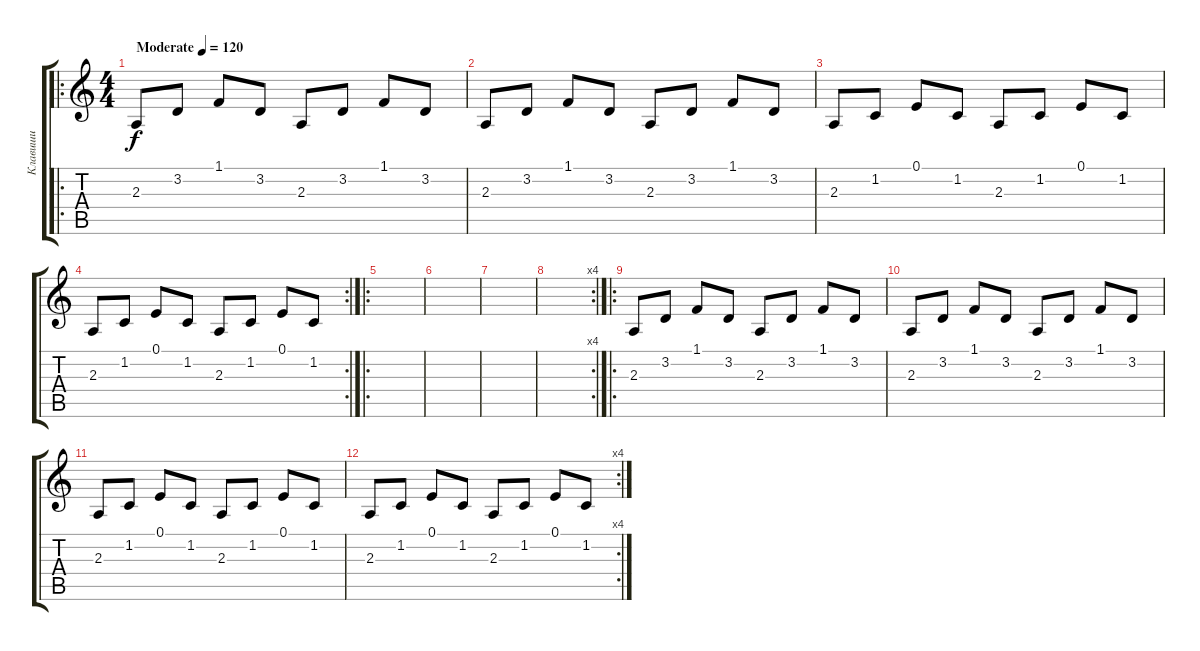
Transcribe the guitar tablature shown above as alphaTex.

\track ("Клавиши" "Клавиши") {instrument acousticgrandpiano}
\staff {score tabs}
\tuning (E4 B3 G3 D3 A2 E2) {hide}
\ro
\ts (4 4)
\tempo (120 "Moderate")
\clef g2
\ks c
2.3.8{dy f instrument acousticgrandpiano} 3.2.8 1.1.8 3.2.8 2.3.8 3.2.8 1.1.8 3.2.8 |
2.3.8 3.2.8 1.1.8 3.2.8 2.3.8 3.2.8 1.1.8 3.2.8 |
2.3.8 1.2.8 0.1.8 1.2.8 2.3.8 1.2.8 0.1.8 1.2.8 |
\rc 2
2.3.8 1.2.8 0.1.8 1.2.8 2.3.8 1.2.8 0.1.8 1.2.8 |
\ro
|
|
|
\rc 4
|
\ro
2.3.8 3.2.8 1.1.8 3.2.8 2.3.8 3.2.8 1.1.8 3.2.8 |
2.3.8 3.2.8 1.1.8 3.2.8 2.3.8 3.2.8 1.1.8 3.2.8 |
2.3.8 1.2.8 0.1.8 1.2.8 2.3.8 1.2.8 0.1.8 1.2.8 |
\rc 4
2.3.8 1.2.8 0.1.8 1.2.8 2.3.8 1.2.8 0.1.8 1.2.8
